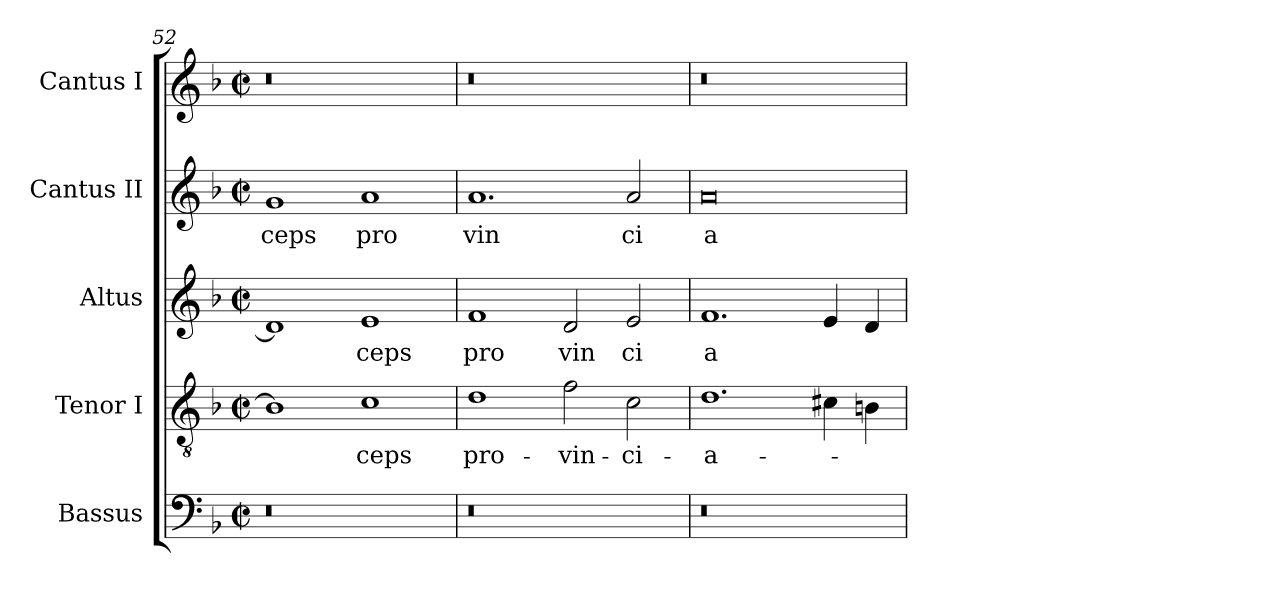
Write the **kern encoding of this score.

**kern	**kern	**text	**kern	**text	**kern	**text	**kern
*part5	*part4	*part4	*part3	*part3	*part2	*part2	*part1
*staff5	*staff4	*staff4	*staff3	*staff3	*staff2	*staff2	*staff1
*I"Bassus	*I"Tenor I	*	*I"Altus	*	*I"Cantus II	*	*I"Cantus I
*clefF4	*clefGv2	*	*clefG2	*	*clefG2	*	*clefG2
*k[b-]	*k[b-]	*	*k[b-]	*	*k[b-]	*	*k[b-]
*F:	*F:	*	*F:	*	*F:	*	*F:
*M2/2	*M2/2	*	*M2/2	*	*M2/2	*	*M2/2
*met(c|)	*met(c|)	*	*met(c|)	*	*met(c|)	*	*met(c|)
=52	=52	=52	=52	=52	=52	=52	=52
!	!	!	!	!	!	!LO:LY:b:cj	!
0r	1B-]	.	1d]	.	1g	ceps	0r
!	!	!LO:LY:b:cj	!	!LO:LY:b:cj	!	!LO:LY:b:cj	!
.	1c	-ceps	1e	ceps	1a	pro	.
=53	=53	=53	=53	=53	=53	=53	=53
!	!	!LO:LY:b:cj	!	!LO:LY:b:cj	!	!LO:LY:b:cj	!
0r	1d	pro-	1f	pro	1.a	vin	0r
!	!	!LO:LY:b:cj	!	!LO:LY:b:cj	!	!	!
.	2f\	-vin-	2d/	vin	.	.	.
!	!	!LO:LY:b:cj	!	!LO:LY:b:cj	!	!LO:LY:b:cj	!
.	2c\	-ci-	2e/	ci	2a/	ci	.
=54	=54	=54	=54	=54	=54	=54	=54
!	!	!LO:LY:b:rj	!	!LO:LY:b:rj	!	!LO:LY:b:cj	!
0r	1.d	-a-	1.f	a	0a	a	0r
.	4c#X\	.	4e/	.	.	.	.
.	4Bn\	.	4d/	.	.	.	.
=	=	=	=	=	=	=	=
*-	*-	*-	*-	*-	*-	*-	*-
